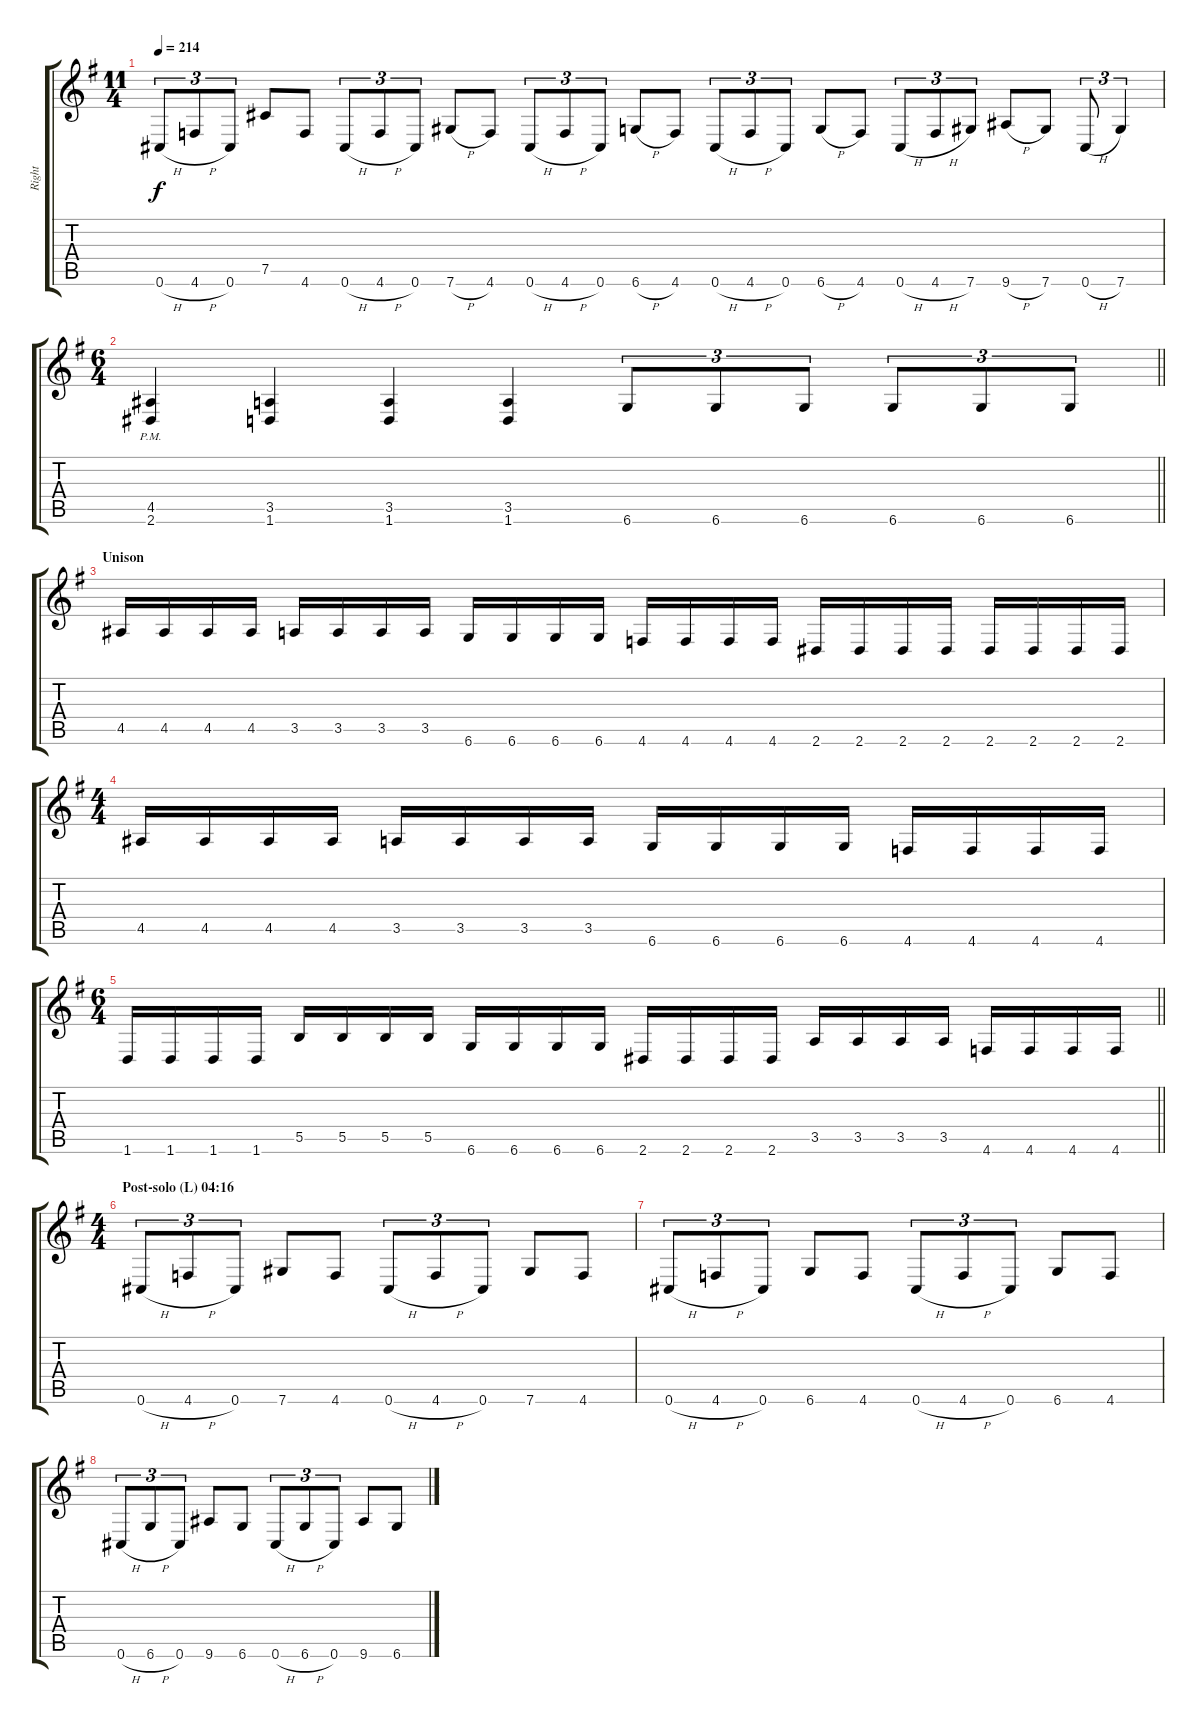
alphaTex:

\track ("Right" "Right") {instrument distortionguitar}
\staff {score tabs}
\tuning (Db4 Ab3 E3 B2 Gb2 Db2) {hide}
\ts (11 4)
\tempo 214
\clef g2
\ks eminor
0.6{h}.8{tu (3 2) dy f} 4.6{h}.8{tu (3 2)} 0.6.8{tu (3 2)} 7.5.8 4.6.8 0.6{h}.8{tu (3 2)} 4.6{h}.8{tu (3 2)} 0.6.8{tu (3 2)} 7.6{h}.8 4.6.8 0.6{h}.8{tu (3 2)} 4.6{h}.8{tu (3 2)} 0.6.8{tu (3 2)} 6.6{h}.8 4.6.8 0.6{h}.8{tu (3 2)} 4.6{h}.8{tu (3 2)} 0.6.8{tu (3 2)} 6.6{h}.8 4.6.8 0.6{h}.8{tu (3 2)} 4.6{h}.8{tu (3 2)} 7.6.8{tu (3 2)} 9.6{h}.8 7.6.8 0.6{h}.8{tu (3 2)} 7.6.4{tu (3 2)} |
\ts (6 4)
\barLineRight lightlight
(4.5{pm} 2.6{pm}).4 (3.5 1.6).4 (3.5 1.6).4 (3.5 1.6).4 6.6.8{tu (3 2)} 6.6.8{tu (3 2)} 6.6.8{tu (3 2)} 6.6.8{tu (3 2)} 6.6.8{tu (3 2)} 6.6.8{tu (3 2)} |
\section ("" "Unison")
4.5.16 4.5.16 4.5.16 4.5.16 3.5.16 3.5.16 3.5.16 3.5.16 6.6.16 6.6.16 6.6.16 6.6.16 4.6.16 4.6.16 4.6.16 4.6.16 2.6.16 2.6.16 2.6.16 2.6.16 2.6.16 2.6.16 2.6.16 2.6.16 |
\ts (4 4)
4.5.16 4.5.16 4.5.16 4.5.16 3.5.16 3.5.16 3.5.16 3.5.16 6.6.16 6.6.16 6.6.16 6.6.16 4.6.16 4.6.16 4.6.16 4.6.16 |
\ts (6 4)
\barLineRight lightlight
1.6.16 1.6.16 1.6.16 1.6.16 5.5.16 5.5.16 5.5.16 5.5.16 6.6.16 6.6.16 6.6.16 6.6.16 2.6.16 2.6.16 2.6.16 2.6.16 3.5.16 3.5.16 3.5.16 3.5.16 4.6.16 4.6.16 4.6.16 4.6.16 |
\ts (4 4)
\section ("" "Post-solo (L) 04:16")
0.6{h}.8{tu (3 2)} 4.6{h}.8{tu (3 2)} 0.6.8{tu (3 2)} 7.6.8 4.6.8 0.6{h}.8{tu (3 2)} 4.6{h}.8{tu (3 2)} 0.6.8{tu (3 2)} 7.6.8 4.6.8 |
0.6{h}.8{tu (3 2)} 4.6{h}.8{tu (3 2)} 0.6.8{tu (3 2)} 6.6.8 4.6.8 0.6{h}.8{tu (3 2)} 4.6{h}.8{tu (3 2)} 0.6.8{tu (3 2)} 6.6.8 4.6.8 |
0.6{h}.8{tu (3 2)} 6.6{h}.8{tu (3 2)} 0.6.8{tu (3 2)} 9.6.8 6.6.8 0.6{h}.8{tu (3 2)} 6.6{h}.8{tu (3 2)} 0.6.8{tu (3 2)} 9.6.8 6.6.8
